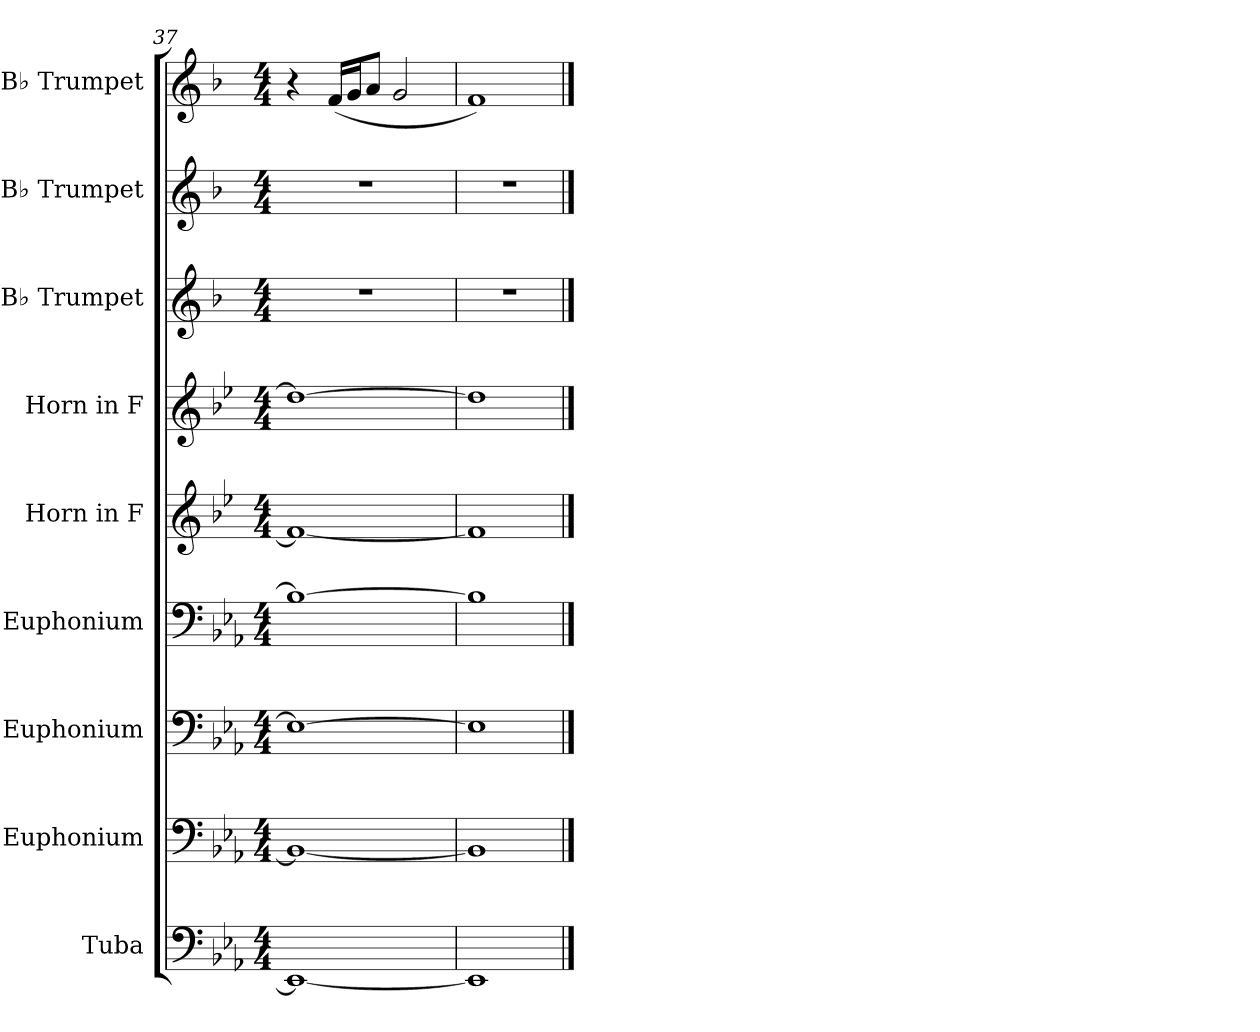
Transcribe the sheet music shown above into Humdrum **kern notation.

**kern	**kern	**kern	**kern	**kern	**kern	**kern	**kern	**kern
*part9	*part8	*part7	*part6	*part5	*part4	*part3	*part2	*part1
*staff9	*staff8	*staff7	*staff6	*staff5	*staff4	*staff3	*staff2	*staff1
*I"Tuba	*I"Euphonium	*I"Euphonium	*I"Euphonium	*I"Horn in F	*I"Horn in F	*I"B♭ Trumpet	*I"B♭ Trumpet	*I"B♭ Trumpet
*I'Tba.	*I'Euph.	*I'Euph.	*I'Euph.	*	*	*I'B♭ Tpt.	*I'B♭ Tpt.	*I'B♭ Tpt.
*clefF4	*clefF4	*clefF4	*clefF4	*clefG2	*clefG2	*clefG2	*clefG2	*clefG2
*	*	*	*	*ITrd4c7	*ITrd4c7	*ITrd1c2	*ITrd1c2	*ITrd1c2
*k[b-e-a-]	*k[b-e-a-]	*k[b-e-a-]	*k[b-e-a-]	*k[b-e-a-]	*k[b-e-a-]	*k[b-e-a-]	*k[b-e-a-]	*k[b-e-a-]
*M4/4	*M4/4	*M4/4	*M4/4	*M4/4	*M4/4	*M4/4	*M4/4	*M4/4
=37	=37	=37	=37	=37	=37	=37	=37	=37
1EE-_	1BB-_	1E-_	1B-_	1B-_	1g_	1r	1r	4r
.	.	.	.	.	.	.	.	(16e-/LL
.	.	.	.	.	.	.	.	16f/J
.	.	.	.	.	.	.	.	8g/J
.	.	.	.	.	.	.	.	2f/
=38	=38	=38	=38	=38	=38	=38	=38	=38
1EE-]	1BB-]	1E-]	1B-]	1B-]	1g]	1r	1r	1e-)
==	==	==	==	==	==	==	==	==
*-	*-	*-	*-	*-	*-	*-	*-	*-
